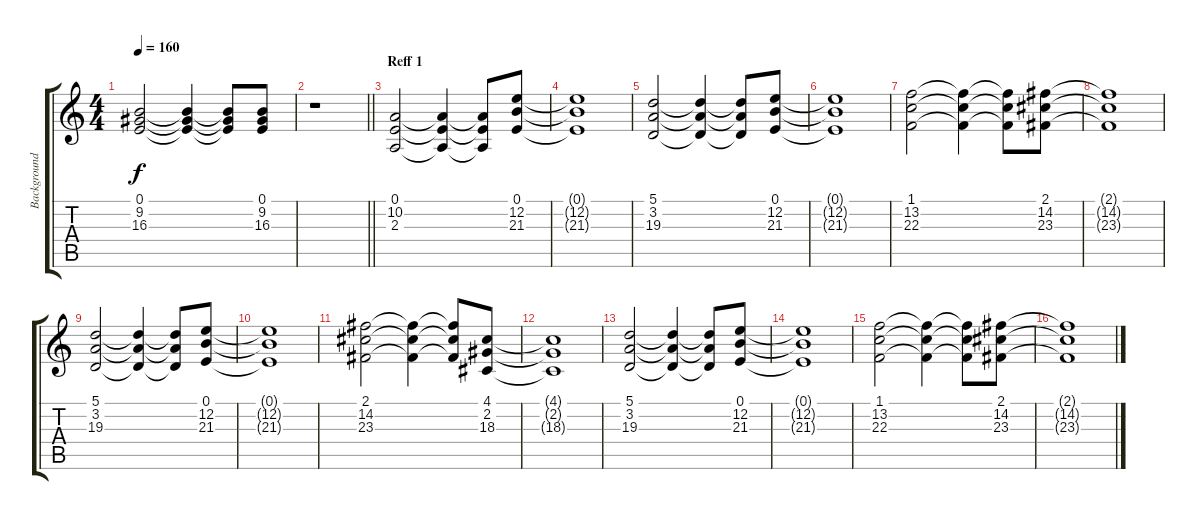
\track ("Background 2" "Background") {instrument stringensemble1}
\staff {score tabs}
\tuning (E4 B3 G3 D3 A2 E2) {hide}
\ts (4 4)
\tempo 160
\clef g2
\ks c
(0.1 9.2 16.3).2{dy f} (0.1{t} 9.2{t} 16.3{t}).4 (0.1{t} 9.2{t} 16.3{t}).8 (0.1 9.2 16.3).8 |
\barLineRight lightlight
r.1 |
\section ("" "Reff 1")
(0.1 10.2 2.3).2 (0.1{t} 10.2{t} 2.3{t}).4 (0.1{t} 10.2{t} 2.3{t}).8 (0.1 12.2 21.3).8 |
(0.1{t} 12.2{t} 21.3{t}).1 |
(5.1 3.2 19.3).2 (5.1{t} 3.2{t} 19.3{t}).4 (5.1{t} 3.2{t} 19.3{t}).8 (0.1 12.2 21.3).8 |
(0.1{t} 12.2{t} 21.3{t}).1 |
(1.1 13.2 22.3).2 (1.1{t} 13.2{t} 22.3{t}).4 (1.1{t} 13.2{t} 22.3{t}).8 (2.1 14.2 23.3).8 |
(2.1{t} 14.2{t} 23.3{t}).1 |
(5.1 3.2 19.3).2 (5.1{t} 3.2{t} 19.3{t}).4 (5.1{t} 3.2{t} 19.3{t}).8 (0.1 12.2 21.3).8 |
(0.1{t} 12.2{t} 21.3{t}).1 |
(2.1 14.2 23.3).2 (2.1{t} 14.2{t} 23.3{t}).4 (2.1{t} 14.2{t} 23.3{t}).8 (4.1 2.2 18.3).8 |
(4.1{t} 2.2{t} 18.3{t}).1 |
(5.1 3.2 19.3).2 (5.1{t} 3.2{t} 19.3{t}).4 (5.1{t} 3.2{t} 19.3{t}).8 (0.1 12.2 21.3).8 |
(0.1{t} 12.2{t} 21.3{t}).1 |
(1.1 13.2 22.3).2 (1.1{t} 13.2{t} 22.3{t}).4 (1.1{t} 13.2{t} 22.3{t}).8 (2.1 14.2 23.3).8 |
(2.1{t} 14.2{t} 23.3{t}).1
